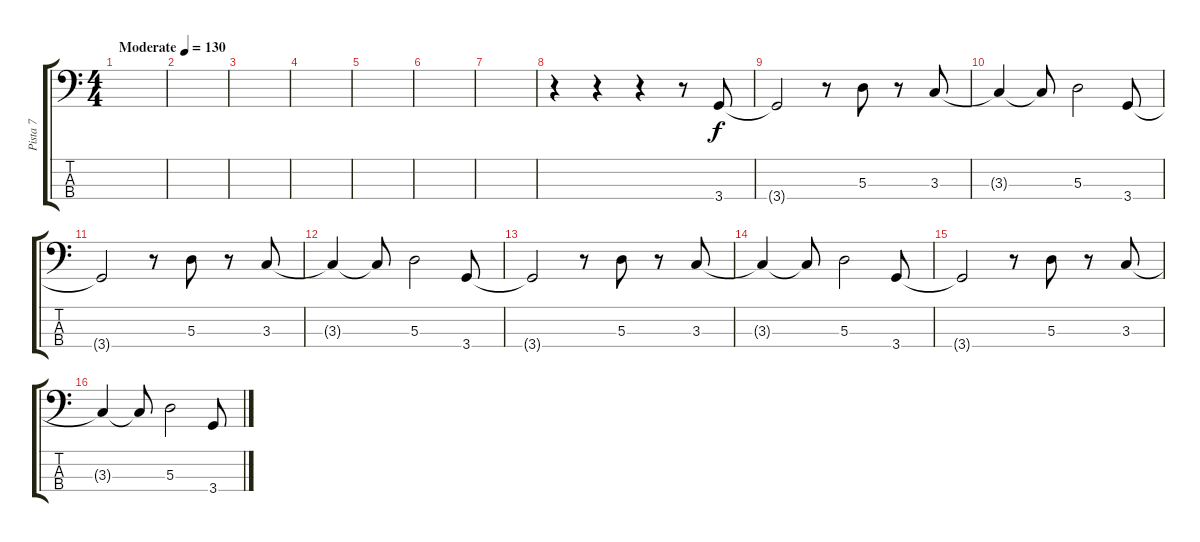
\track ("Pista 7" "Pista 7") {instrument electricbassfinger}
\staff {score tabs}
\tuning (G2 D2 A1 E1) {hide}
\ts (4 4)
\tempo (130 "Moderate")
\clef f4
\ks c
|
|
|
|
|
|
|
r.4 r.4 r.4 r.8 3.4.8 |
3.4{t}.2 r.8 5.3.8 r.8 3.3.8 |
3.3{t}.4 3.3{t}.8 5.3.2 3.4.8 |
3.4{t}.2 r.8 5.3.8 r.8 3.3.8 |
3.3{t}.4 3.3{t}.8 5.3.2 3.4.8 |
3.4{t}.2 r.8 5.3.8 r.8 3.3.8 |
3.3{t}.4 3.3{t}.8 5.3.2 3.4.8 |
3.4{t}.2 r.8 5.3.8 r.8 3.3.8 |
3.3{t}.4 3.3{t}.8 5.3.2 3.4.8
